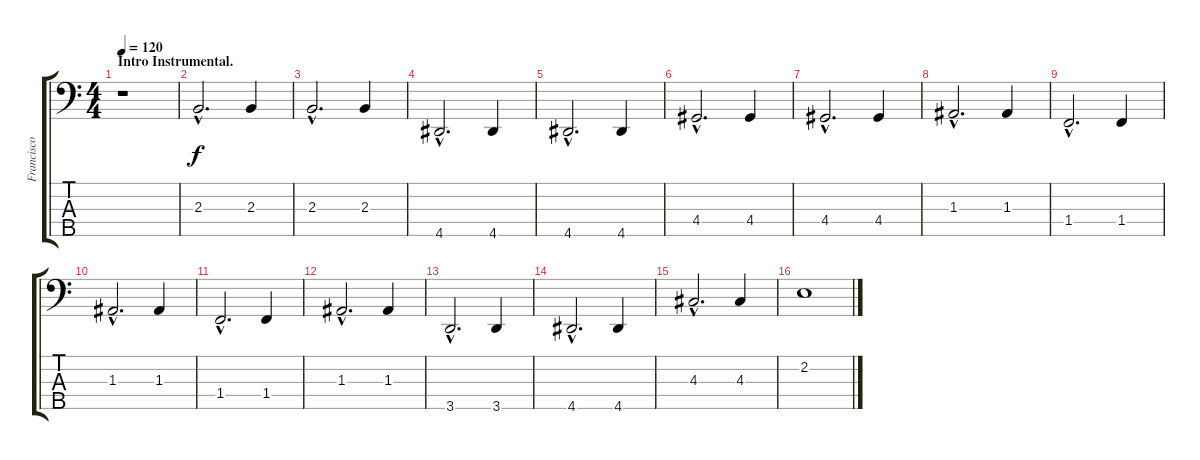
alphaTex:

\track ("Francisco Fidalgo (Bajo)" "Francisco ") {instrument electricbassfinger}
\staff {score tabs}
\tuning (G2 D2 A1 E1 B0) {hide}
\ts (4 4)
\section ("" "Intro Instrumental.")
\tempo 120
\clef f4
\ks c
r.1{dy f instrument electricbassfinger} |
2.3{hac}.2{d} 2.3.4 |
2.3{hac}.2{d} 2.3.4 |
4.5{hac}.2{d} 4.5.4 |
4.5{hac}.2{d} 4.5.4 |
4.4{hac}.2{d} 4.4.4 |
4.4{hac}.2{d} 4.4.4 |
1.3{hac}.2{d} 1.3.4 |
1.4{hac}.2{d} 1.4.4 |
1.3{hac}.2{d} 1.3.4 |
1.4{hac}.2{d} 1.4.4 |
1.3{hac}.2{d} 1.3.4 |
3.5{hac}.2{d} 3.5.4 |
4.5{hac}.2{d} 4.5.4 |
4.3{hac}.2{d} 4.3.4 |
2.2.1
